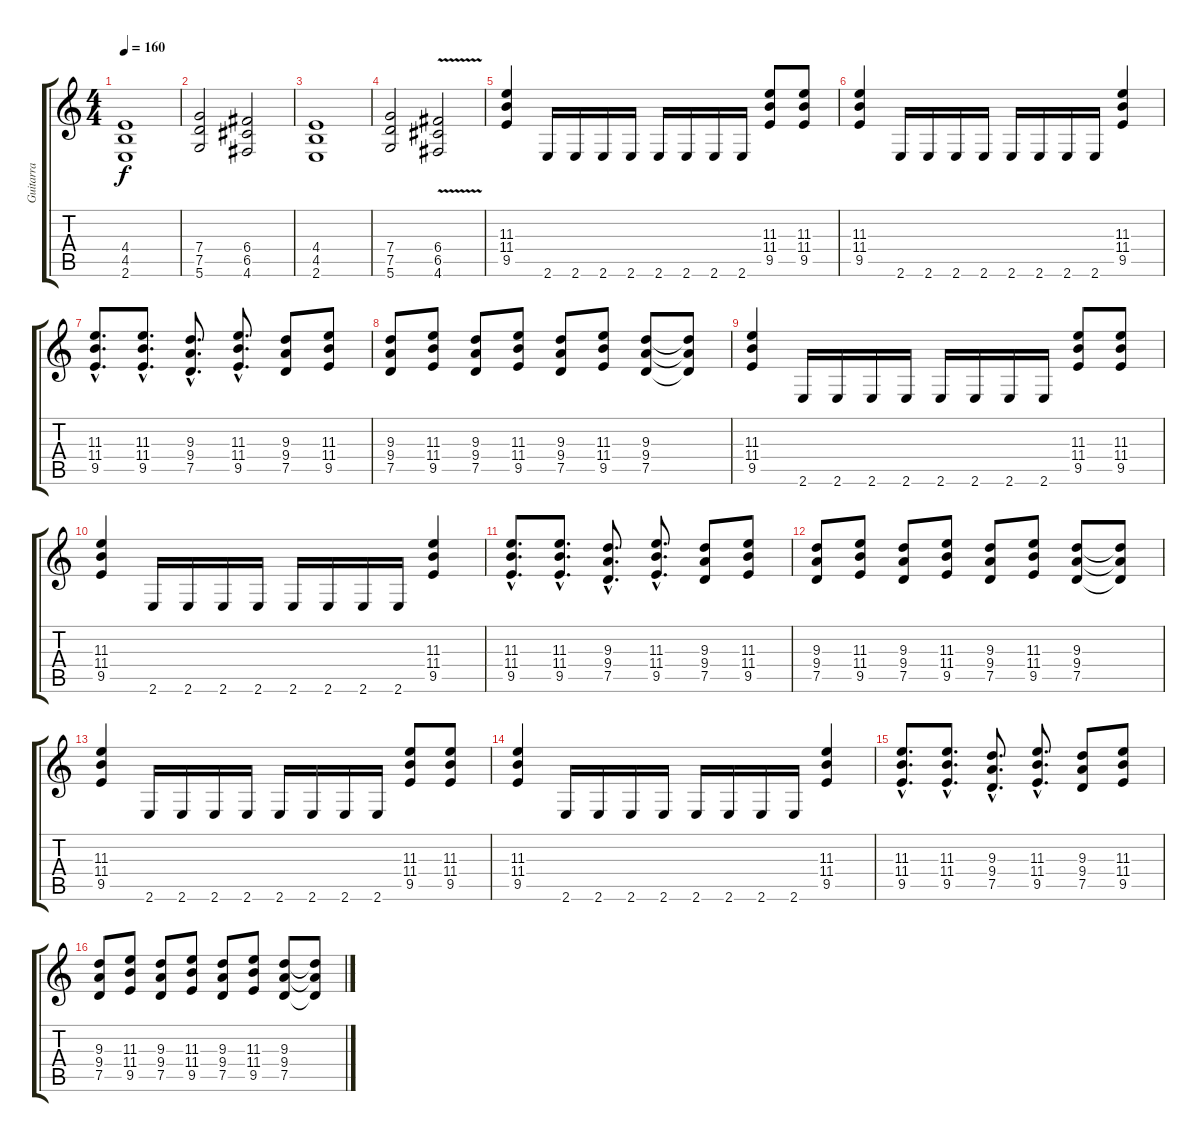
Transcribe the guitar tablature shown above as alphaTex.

\track ("Guitarra" "Guitarra") {instrument distortionguitar}
\staff {score tabs}
\tuning (D4 A3 F3 C3 G2 D2) {hide}
\ts (4 4)
\tempo 160
\clef g2
\ks c
(4.4 4.5 2.6).1{dy f} |
(7.4 7.5 5.6).2 (6.4 6.5 4.6).2 |
(4.4 4.5 2.6).1 |
(7.4 7.5 5.6).2 (6.4{v} 6.5{v} 4.6{v}).2 |
(11.3 11.4 9.5).4 2.6.16 2.6.16 2.6.16 2.6.16 2.6.16 2.6.16 2.6.16 2.6.16 (11.3 11.4 9.5).8 (11.3 11.4 9.5).8 |
(11.3 11.4 9.5).4 2.6.16 2.6.16 2.6.16 2.6.16 2.6.16 2.6.16 2.6.16 2.6.16 (11.3 11.4 9.5).4 |
(11.3{hac} 11.4{hac} 9.5{hac}).8{d} (11.3{hac} 11.4{hac} 9.5{hac}).8{d} (9.3{hac} 9.4{hac} 7.5{hac}).8{d} (11.3{hac} 11.4{hac} 9.5{hac}).8{d} (9.3 9.4 7.5).8 (11.3 11.4 9.5).8 |
(9.3 9.4 7.5).8 (11.3 11.4 9.5).8 (9.3 9.4 7.5).8 (11.3 11.4 9.5).8 (9.3 9.4 7.5).8 (11.3 11.4 9.5).8 (9.3 9.4 7.5).8 (9.3{t} 9.4{t} 7.5{t}).8 |
(11.3 11.4 9.5).4 2.6.16 2.6.16 2.6.16 2.6.16 2.6.16 2.6.16 2.6.16 2.6.16 (11.3 11.4 9.5).8 (11.3 11.4 9.5).8 |
(11.3 11.4 9.5).4 2.6.16 2.6.16 2.6.16 2.6.16 2.6.16 2.6.16 2.6.16 2.6.16 (11.3 11.4 9.5).4 |
(11.3{hac} 11.4{hac} 9.5{hac}).8{d} (11.3{hac} 11.4{hac} 9.5{hac}).8{d} (9.3{hac} 9.4{hac} 7.5{hac}).8{d} (11.3{hac} 11.4{hac} 9.5{hac}).8{d} (9.3 9.4 7.5).8 (11.3 11.4 9.5).8 |
(9.3 9.4 7.5).8 (11.3 11.4 9.5).8 (9.3 9.4 7.5).8 (11.3 11.4 9.5).8 (9.3 9.4 7.5).8 (11.3 11.4 9.5).8 (9.3 9.4 7.5).8 (9.3{t} 9.4{t} 7.5{t}).8 |
(11.3 11.4 9.5).4 2.6.16 2.6.16 2.6.16 2.6.16 2.6.16 2.6.16 2.6.16 2.6.16 (11.3 11.4 9.5).8 (11.3 11.4 9.5).8 |
(11.3 11.4 9.5).4 2.6.16 2.6.16 2.6.16 2.6.16 2.6.16 2.6.16 2.6.16 2.6.16 (11.3 11.4 9.5).4 |
(11.3{hac} 11.4{hac} 9.5{hac}).8{d} (11.3{hac} 11.4{hac} 9.5{hac}).8{d} (9.3{hac} 9.4{hac} 7.5{hac}).8{d} (11.3{hac} 11.4{hac} 9.5{hac}).8{d} (9.3 9.4 7.5).8 (11.3 11.4 9.5).8 |
(9.3 9.4 7.5).8 (11.3 11.4 9.5).8 (9.3 9.4 7.5).8 (11.3 11.4 9.5).8 (9.3 9.4 7.5).8 (11.3 11.4 9.5).8 (9.3 9.4 7.5).8 (9.3{t} 9.4{t} 7.5{t}).8
